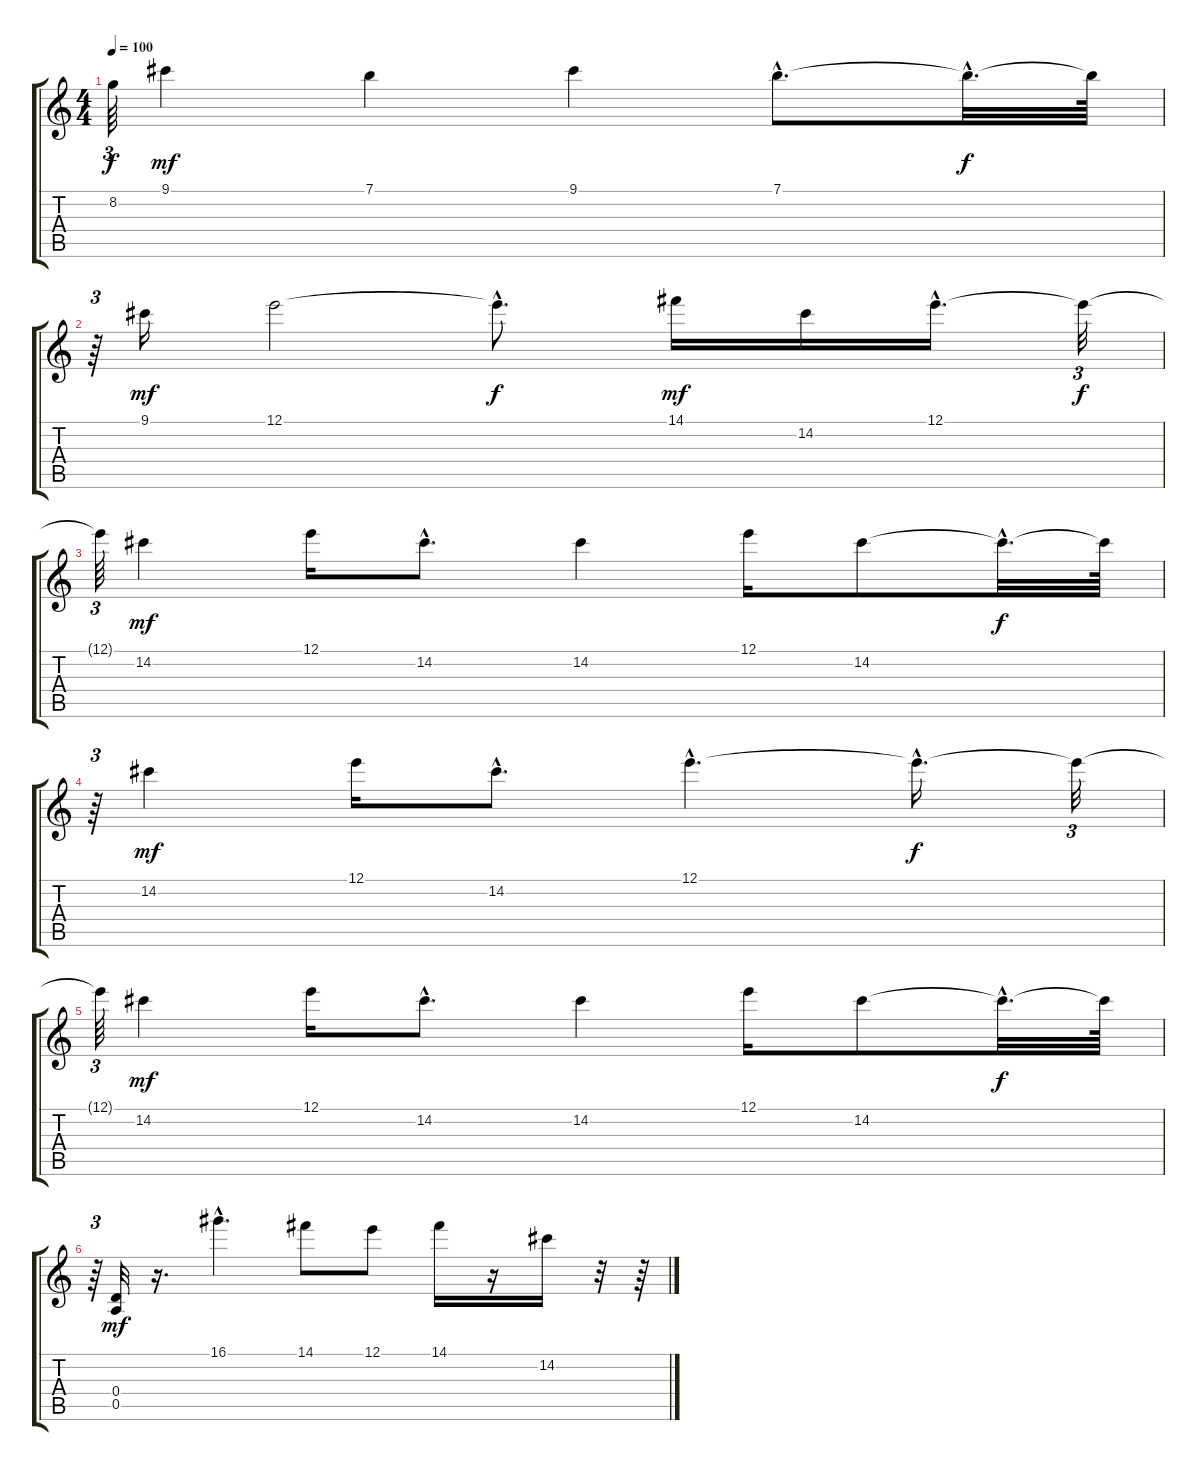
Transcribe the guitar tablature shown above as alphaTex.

\track "" {instrument distortionguitar}
\staff {score tabs}
\tuning (E4 B3 G3 D3 A2 E2) {hide}
\ts (4 4)
\tempo 100
\clef g2
\ks c
8.2{t}.64{tu (3 2) dy f} 9.1.4{dy mf} 7.1.4 9.1.4 7.1{hac}.8{d} 7.1{hac t}.32{d dy f} 7.1{t}.64 |
r.64{tu (3 2)} 9.1.16{dy mf} 12.1.2 12.1{hac t}.8{d dy f} 14.1.16{dy mf} 14.2.16 12.1{hac}.16{d} 12.1{t}.32{tu (3 2) dy f} |
12.1{t}.64{tu (3 2)} 14.2.4{dy mf} 12.1.16 14.2{hac}.8{d} 14.2.4 12.1.16 14.2.8 14.2{hac t}.32{d dy f} 14.2{t}.64 |
r.64{tu (3 2)} 14.2.4{dy mf} 12.1.16 14.2{hac}.8{d} 12.1{hac}.4{d} 12.1{hac t}.16{d dy f} 12.1{t}.32{tu (3 2)} |
12.1{t}.64{tu (3 2)} 14.2.4{dy mf} 12.1.16 14.2{hac}.8{d} 14.2.4 12.1.16 14.2.8 14.2{hac t}.32{d dy f} 14.2{t}.64 |
r.64{tu (3 2)} (0.4 0.5).32{dy mf} r.16{d} 16.1{hac}.4{d} 14.1.8 12.1.8 14.1.16 r.16 14.2.16 r.32 r.64
